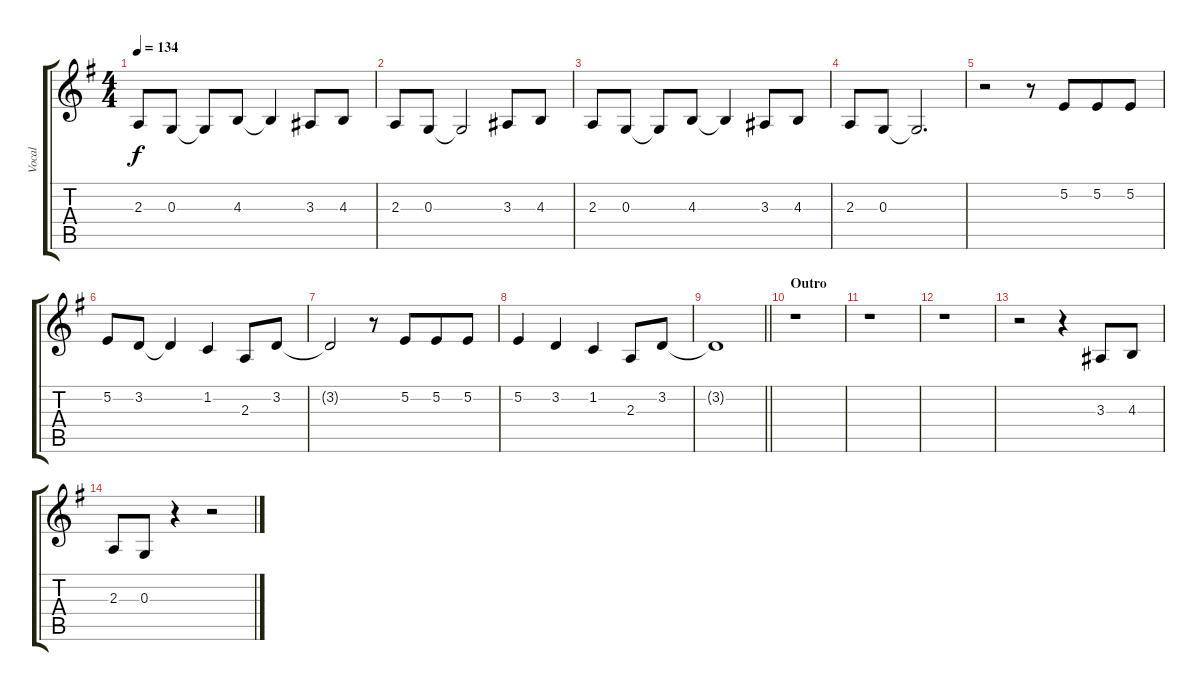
\track ("Vocal" "Vocal") {instrument tenorsax}
\staff {score tabs}
\tuning (E4 B3 G3 D3 A2 E2) {hide}
\ts (4 4)
\tempo 134
\clef g2
\ks g
2.3.8{dy f} 0.3.8 0.3{t}.8 4.3.8 4.3{t}.4 3.3.8 4.3.8 |
2.3.8 0.3.8 0.3{t}.2 3.3.8 4.3.8 |
2.3.8 0.3.8 0.3{t}.8 4.3.8 4.3{t}.4 3.3.8 4.3.8 |
2.3.8 0.3.8 0.3{t}.2{d} |
r.2 r.8 5.2.8{beam merge} 5.2.8 5.2.8 |
5.2.8 3.2.8 3.2{t}.4 1.2.4 2.3.8 3.2.8 |
3.2{t}.2 r.8 5.2.8{beam merge} 5.2.8 5.2.8 |
5.2.4 3.2.4 1.2.4 2.3.8 3.2.8 |
\barLineRight lightlight
3.2{t}.1 |
\section ("" "Outro")
r.1 |
r.1 |
r.1 |
r.2 r.4 3.3.8 4.3.8 |
2.3.8 0.3.8 r.4 r.2
